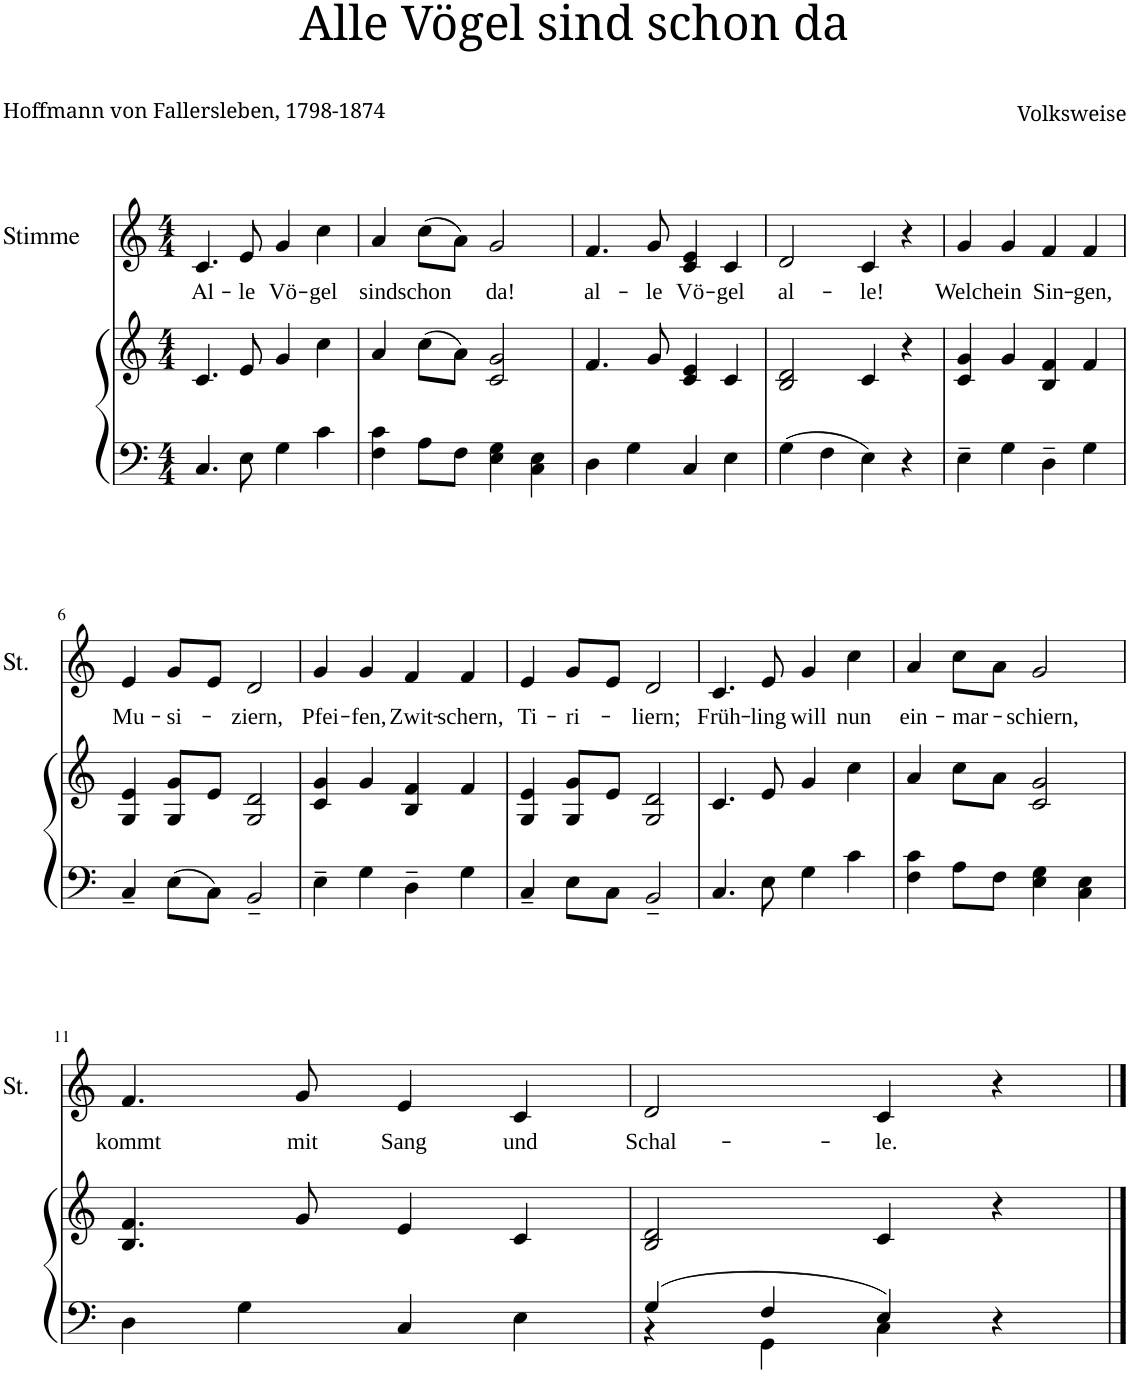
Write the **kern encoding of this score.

**kern	**kern	**kern	**text
*part2	*part2	*part1	*part1
*staff3	*staff2	*staff1	*staff1
*I"Piano	*	*I"Stimme	*
*I'Pno	*	*I'St.	*
*clefF4	*clefG2	*clefG2	*
*k[]	*k[]	*k[]	*
*M4/4	*M4/4	*M4/4	*
=1	=1	=1	=1
!	!	!	!LO:LY:b
4.C/	4.c/	4.c/	Al-
!	!	!	!LO:LY:b
8E\	8e/	8e/	-le
!	!	!	!LO:LY:b
4G\	4g/	4g/	Vö-
!	!	!	!LO:LY:b
4c\	4cc\	4cc\	-gel
=2	=2	=2	=2
!	!	!	!LO:LY:b
4F\ 4c\	4a/	4a/	sind
!	!	!	!LO:LY:b
8A\L	(8cc\L	(8cc\L	schon
8F\J	8a\J)	8a\J)	.
!	!	!	!LO:LY:b
4E\ 4G\	2c/ 2g/	2g/	da!
4C\ 4E\	.	.	.
=3	=3	=3	=3
!	!	!	!LO:LY:b
4D\	4.f/	4.f/	al-
4G\	.	.	.
!	!	!	!LO:LY:b
.	8g/	8g/	-le
!	!	!	!LO:LY:b
4C/	4c/ 4e/	4c/ 4e/	Vö-
!	!	!	!LO:LY:b
4E\	4c/	4c/	-gel
=4	=4	=4	=4
!	!	!	!LO:LY:b
4G\	2B/ 2d/	2d/	al-
4F\	.	.	.
!	!	!	!LO:LY:b
4E\	4c/	4c/	-le!
4r	4r	4r	.
=5	=5	=5	=5
!	!	!	!LO:LY:b
4E~\	4c/ 4g/	4g/	Welch
!	!	!	!LO:LY:b
4G\	4g/	4g/	ein
!	!	!	!LO:LY:b
4D~\	4B/ 4f/	4f/	Sin-
!	!	!	!LO:LY:b
4G\	4f/	4f/	-gen,
!!LO:LB:g=z
=6	=6	=6	=6
!	!	!	!LO:LY:b
4C~/	4G/ 4e/	4e/	Mu-
!	!	!	!LO:LY:b
8E\L	8G/ 8g/L	8g/L	-si-
8C\J	8e/J	8e/J	.
!	!	!	!LO:LY:b
2BB~/	2G/ 2d/	2d/	ziern,
=7	=7	=7	=7
!	!	!	!LO:LY:b
4E~\	4c/ 4g/	4g/	Pfei-
!	!	!	!LO:LY:b
4G\	4g/	4g/	-fen,
!	!	!	!LO:LY:b
4D~\	4B/ 4f/	4f/	Zwit-
!	!	!	!LO:LY:b
4G\	4f/	4f/	-schern,
=8	=8	=8	=8
!	!	!	!LO:LY:b
4C~/	4G/ 4e/	4e/	Ti-
!	!	!	!LO:LY:b
8E\L	8G/ 8g/L	8g/L	-ri-
8C\J	8e/J	8e/J	.
!	!	!	!LO:LY:b
2BB~/	2G/ 2d/	2d/	-liern;
=9	=9	=9	=9
!	!	!	!LO:LY:b
4.C/	4.c/	4.c/	Früh-
!	!	!	!LO:LY:b
8E\	8e/	8e/	-ling
!	!	!	!LO:LY:b
4G\	4g/	4g/	will
!	!	!	!LO:LY:b
4c\	4cc\	4cc\	nun
=10	=10	=10	=10
!	!	!	!LO:LY:b
4F\ 4c\	4a/	4a/	ein-
!	!	!	!LO:LY:b
8A\L	8cc\L	8cc\L	-mar-
8F\J	8a\J	8a\J	.
!	!	!	!LO:LY:b
4E\ 4G\	2c/ 2g/	2g/	-schiern,
4C\ 4E\	.	.	.
!!LO:LB:g=z
=11	=11	=11	=11
!	!	!	!LO:LY:b
4D\	4.B/ 4.f/	4.f/	kommt
4G\	.	.	.
!	!	!	!LO:LY:b
.	8g/	8g/	mit
!	!	!	!LO:LY:b
4C/	4e/	4e/	Sang
!	!	!	!LO:LY:b
4E\	4c/	4c/	und
=12	=12	=12	=12
*^	*	*	*
!	!	!	!	!LO:LY:b
4G/	4r	2B/ 2d/	2d/	Schal-
4F/	4GG\	.	.	.
!	!	!	!	!LO:LY:b
4E/	4C\	4c/	4c/	-le.
4r	4ryy	4r	4r	.
*v	*v	*	*	*
==	==	==	==
*-	*-	*-	*-
